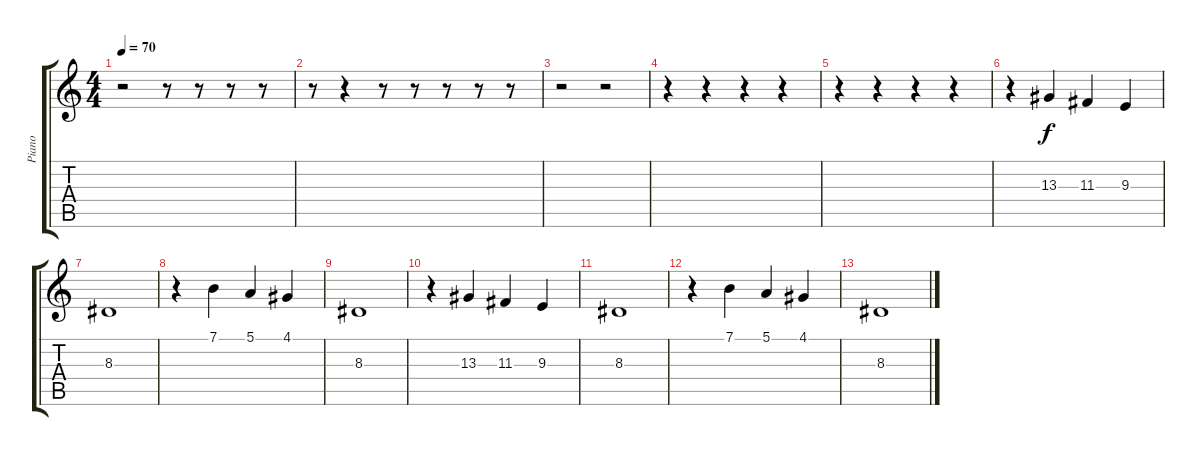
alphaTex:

\track ("Piano" "Piano") {instrument acousticgrandpiano}
\staff {score tabs}
\tuning (E4 B3 G3 D3 A2 E2) {hide}
\ts (4 4)
\tempo 70
\clef g2
\ks c
r.2{dy f} r.8 r.8 r.8 r.8 |
r.8 r.4 r.8 r.8 r.8 r.8 r.8 |
r.2 r.2 |
r.4 r.4 r.4 r.4 |
r.4 r.4 r.4 r.4 |
r.4 13.3.4 11.3.4 9.3.4 |
8.3.1 |
r.4 7.1.4 5.1.4 4.1.4 |
8.3.1 |
r.4 13.3.4 11.3.4 9.3.4 |
8.3.1 |
r.4 7.1.4 5.1.4 4.1.4 |
8.3.1
